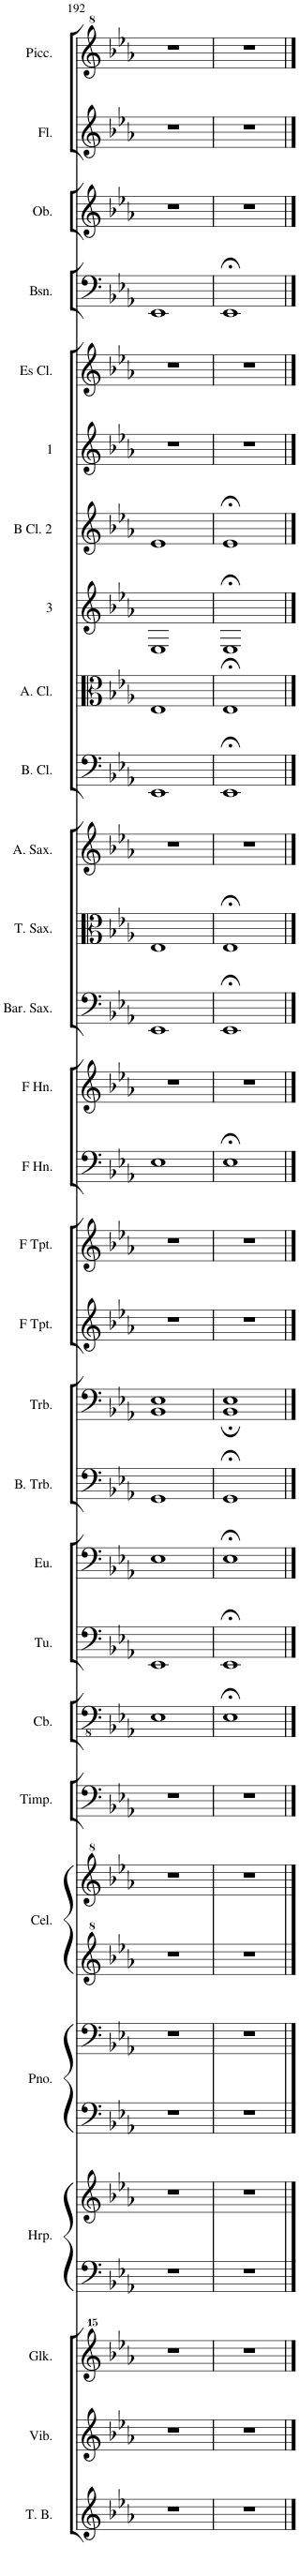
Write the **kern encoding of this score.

**kern	**kern	**kern	**kern	**kern	**kern	**kern	**kern	**kern	**kern	**kern	**kern	**kern	**kern	**kern	**kern	**kern	**kern	**kern	**kern	**kern	**kern	**kern	**kern	**kern	**kern	**kern	**kern	**kern	**kern	**kern	**kern
*part29	*part28	*part27	*part26	*part26	*part25	*part25	*part24	*part24	*part23	*part22	*part21	*part20	*part19	*part18	*part17	*part16	*part15	*part14	*part13	*part12	*part11	*part10	*part9	*part8	*part7	*part6	*part5	*part4	*part3	*part2	*part1
*staff32	*staff31	*staff30	*staff29	*staff28	*staff27	*staff26	*staff25	*staff24	*staff23	*staff22	*staff21	*staff20	*staff19	*staff18	*staff17	*staff16	*staff15	*staff14	*staff13	*staff12	*staff11	*staff10	*staff9	*staff8	*staff7	*staff6	*staff5	*staff4	*staff3	*staff2	*staff1
*I"Tubular Bells (Es-B-Es-F)	*I"Vibraphone	*I"Glockenspiel	*I"Harp	*	*I"Piano	*	*I"Celesta	*	*I"Timpani (F-B-Es)	*I"Double Bass	*I"Tuba	*I"Euphonium	*I"Bass Trombone	*I"Trombone	*I"F Trumpet	*I"F Trumpet	*I"F Horn	*I"F Horn	*I"Baritone Saxophone	*I"Tenor Saxophone	*I"Alto Saxophone	*I"Bass Clarinet	*I"Alto Clarinet	*I"3	*I"B Clarinet 2	*I"1	*I"Es Clarinet	*I"Bassoon	*I"Oboe	*I"Flute	*I"Piccolo
*I'T. B.	*I'Vib.	*I'Glk.	*I'Hrp.	*	*I'Pno.	*	*I'Cel.	*	*I'Timp.	*	*I'Tu.	*I'Eu.	*I'B. Trb.	*I'Trb.	*I'F Tpt.	*I'F Tpt.	*I'F Hn.	*I'F Hn.	*I'Bar. Sax.	*I'T. Sax.	*I'A. Sax.	*I'B. Cl.	*I'A. Cl.	*	*I'B Cl. 2	*	*I'Es Cl.	*I'Bsn.	*I'Ob.	*I'Fl.	*I'Picc.
!!LO:PB:g=z
*clefG2	*clefG2	*clefG^^2	*clefF4	*clefG2	*clefF4	*clefF4	*clefG^2	*clefG^2	*clefF4	*clefFv4	*clefF4	*clefF4	*clefF4	*clefF4	*clefG2	*clefG2	*clefF4	*clefG2	*clefF4	*clefC3	*clefG2	*clefF4	*clefC3	*clefG2	*clefG2	*clefG2	*clefG2	*clefF4	*clefG2	*clefG2	*clefG^2
*	*	*	*	*	*	*	*	*	*	*Trd7c12	*	*	*	*	*Trd1c2	*Trd1c2	*Trd4c7	*Trd4c7	*	*Trd8c14	*Trd5c9	*Trd8c14	*Trd1c2	*Trd1c2	*Trd1c2	*Trd1c2	*Trd-2c-3	*	*	*	*Trd-7c-12
*k[b-e-a-]	*k[b-e-a-]	*k[b-e-a-]	*k[b-e-a-]	*k[b-e-a-]	*k[b-e-a-]	*k[b-e-a-]	*k[b-e-a-]	*k[b-e-a-]	*k[b-e-a-]	*k[b-e-a-]	*k[b-e-a-]	*k[b-e-a-]	*k[b-e-a-]	*k[b-e-a-]	*k[b-e-a-]	*k[b-e-a-]	*k[b-e-a-]	*k[b-e-a-]	*k[b-e-a-]	*k[b-e-a-]	*k[b-e-a-]	*k[b-e-a-]	*k[b-e-a-]	*k[b-e-a-]	*k[b-e-a-]	*k[b-e-a-]	*k[b-e-a-]	*k[b-e-a-]	*k[b-e-a-]	*k[b-e-a-]	*k[b-e-a-]
*M4/4	*M4/4	*M4/4	*M4/4	*M4/4	*M4/4	*M4/4	*M4/4	*M4/4	*M4/4	*M4/4	*M4/4	*M4/4	*M4/4	*M4/4	*M4/4	*M4/4	*M4/4	*M4/4	*M4/4	*M4/4	*M4/4	*M4/4	*M4/4	*M4/4	*M4/4	*M4/4	*M4/4	*M4/4	*M4/4	*M4/4	*M4/4
=192	=192	=192	=192	=192	=192	=192	=192	=192	=192	=192	=192	=192	=192	=192	=192	=192	=192	=192	=192	=192	=192	=192	=192	=192	=192	=192	=192	=192	=192	=192	=192
*	*	*	*	*	*	*	*	*	*	*	*	*	*	*^	*	*	*	*	*	*	*	*	*	*	*	*	*	*	*	*	*
1r	1r	1r	1r	1r	1r	1r	1r	1r	1r	1EE-	1EE-	1E-	1GG	1E-	1BB-	1r	1r	1E-	1r	1EE-	1E-	1r	1EE-	1E-	1E-	1e-	1r	1r	1EE-	1r	1r	1r
=193	=193	=193	=193	=193	=193	=193	=193	=193	=193	=193	=193	=193	=193	=193	=193	=193	=193	=193	=193	=193	=193	=193	=193	=193	=193	=193	=193	=193	=193	=193	=193	=193
1r	1r	1r	1r	1r	1r	1r	1r	1r	1r	1EE-;<	1EE-;<	1E-;<	1GG;<	1E-	1BB-;	1r	1r	1E-;<	1r	1EE-;<	1E-;<	1r	1EE-;<	1E-;<	1E-;<	1e-;<	1r	1r	1EE-;<	1r	1r	1r
*	*	*	*	*	*	*	*	*	*	*	*	*	*	*v	*v	*	*	*	*	*	*	*	*	*	*	*	*	*	*	*	*	*
==	==	==	==	==	==	==	==	==	==	==	==	==	==	==	==	==	==	==	==	==	==	==	==	==	==	==	==	==	==	==	==
*-	*-	*-	*-	*-	*-	*-	*-	*-	*-	*-	*-	*-	*-	*-	*-	*-	*-	*-	*-	*-	*-	*-	*-	*-	*-	*-	*-	*-	*-	*-	*-
